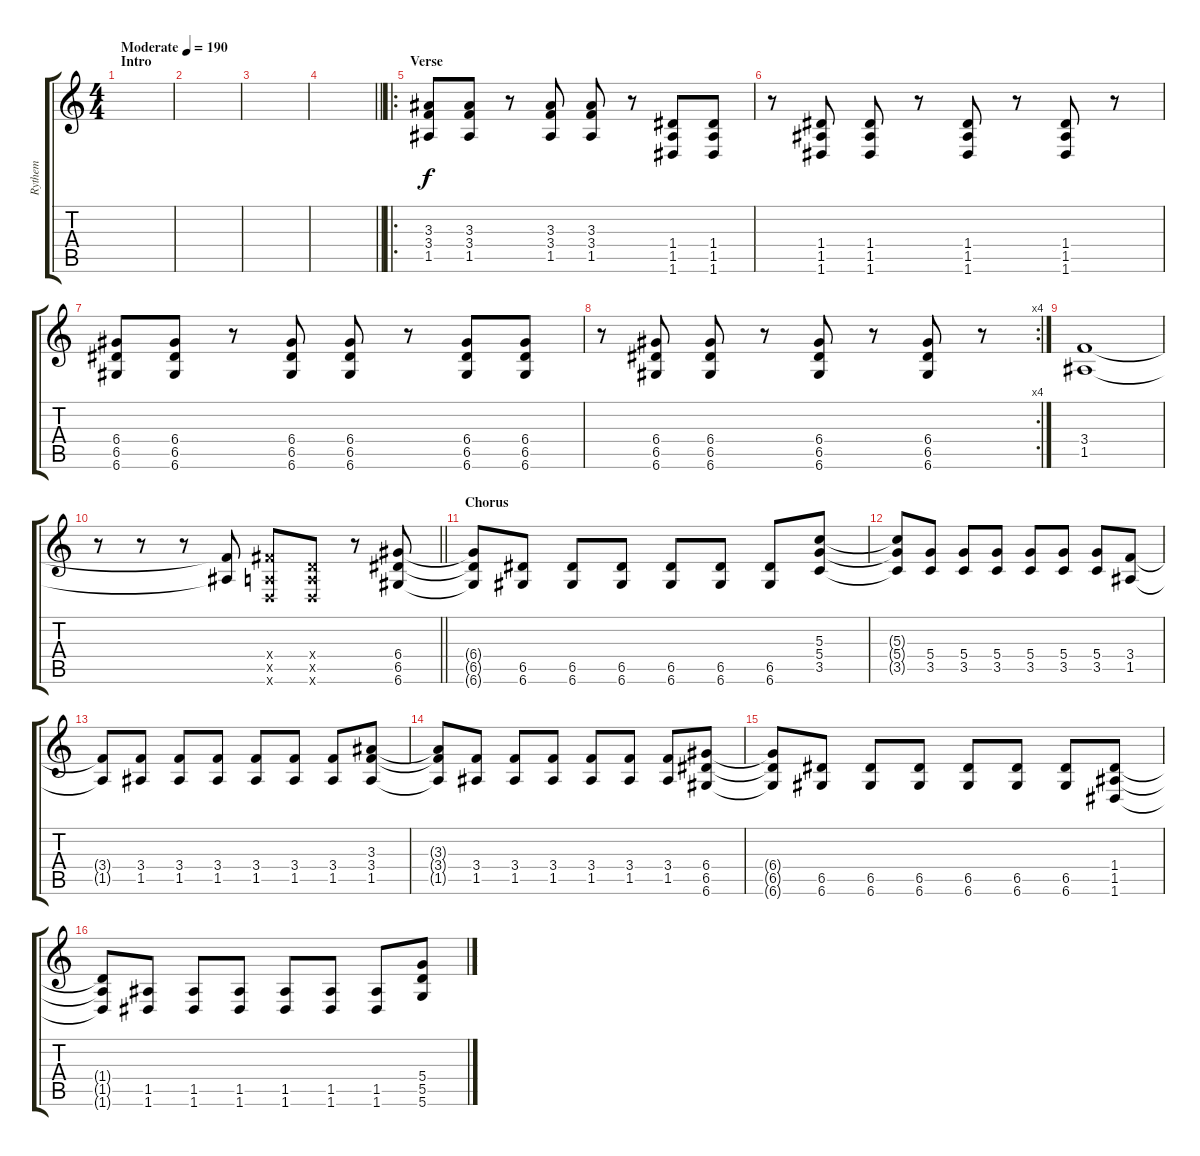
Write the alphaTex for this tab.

\track ("Rythem" "Rythem") {instrument distortionguitar}
\staff {score tabs}
\tuning (E4 B3 G3 D3 A2 D2) {hide}
\ts (4 4)
\section ("" "Intro")
\tempo (190 "Moderate")
\clef g2
\ks c
|
|
|
\barLineRight lightlight
|
\ro
\section ("" "Verse")
(3.3 3.4 1.5).8 (3.3 3.4 1.5).8 r.8 (3.3 3.4 1.5).8 (3.3 3.4 1.5).8 r.8 (1.4 1.5 1.6).8 (1.4 1.5 1.6).8 |
r.8 (1.4 1.5 1.6).8 (1.4 1.5 1.6).8 r.8 (1.4 1.5 1.6).8 r.8 (1.4 1.5 1.6).8 r.8 |
(6.4 6.5 6.6).8 (6.4 6.5 6.6).8 r.8 (6.4 6.5 6.6).8 (6.4 6.5 6.6).8 r.8 (6.4 6.5 6.6).8 (6.4 6.5 6.6).8 |
\rc 4
r.8 (6.4 6.5 6.6).8 (6.4 6.5 6.6).8 r.8 (6.4 6.5 6.6).8 r.8 (6.4 6.5 6.6).8 r.8 |
(3.4 1.5).1 |
\barLineRight lightlight
r.8 r.8 r.8 (3.4{t} 1.5{t}).8 (4.4{x} 0.5{x} 0.6{x}).8 (0.4{x} 0.5{x} 0.6{x}).8 r.8 (6.4 6.5 6.6).8 |
\section ("" "Chorus")
(6.4{t} 6.5{t} 6.6{t}).8 (6.5 6.6).8 (6.5 6.6).8 (6.5 6.6).8 (6.5 6.6).8 (6.5 6.6).8 (6.5 6.6).8 (5.3 5.4 3.5).8 |
(5.3{t} 5.4{t} 3.5{t}).8 (5.4 3.5).8 (5.4 3.5).8 (5.4 3.5).8 (5.4 3.5).8 (5.4 3.5).8 (5.4 3.5).8 (3.4 1.5).8 |
(3.4{t} 1.5{t}).8 (3.4 1.5).8 (3.4 1.5).8 (3.4 1.5).8 (3.4 1.5).8 (3.4 1.5).8 (3.4 1.5).8 (3.3 3.4 1.5).8 |
(3.3{t} 3.4{t} 1.5{t}).8 (3.4 1.5).8 (3.4 1.5).8 (3.4 1.5).8 (3.4 1.5).8 (3.4 1.5).8 (3.4 1.5).8 (6.4 6.5 6.6).8 |
(6.4{t} 6.5{t} 6.6{t}).8 (6.5 6.6).8 (6.5 6.6).8 (6.5 6.6).8 (6.5 6.6).8 (6.5 6.6).8 (6.5 6.6).8 (1.4 1.5 1.6).8 |
(1.4{t} 1.5{t} 1.6{t}).8 (1.5 1.6).8 (1.5 1.6).8 (1.5 1.6).8 (1.5 1.6).8 (1.5 1.6).8 (1.5 1.6).8 (5.4 5.5 5.6).8
